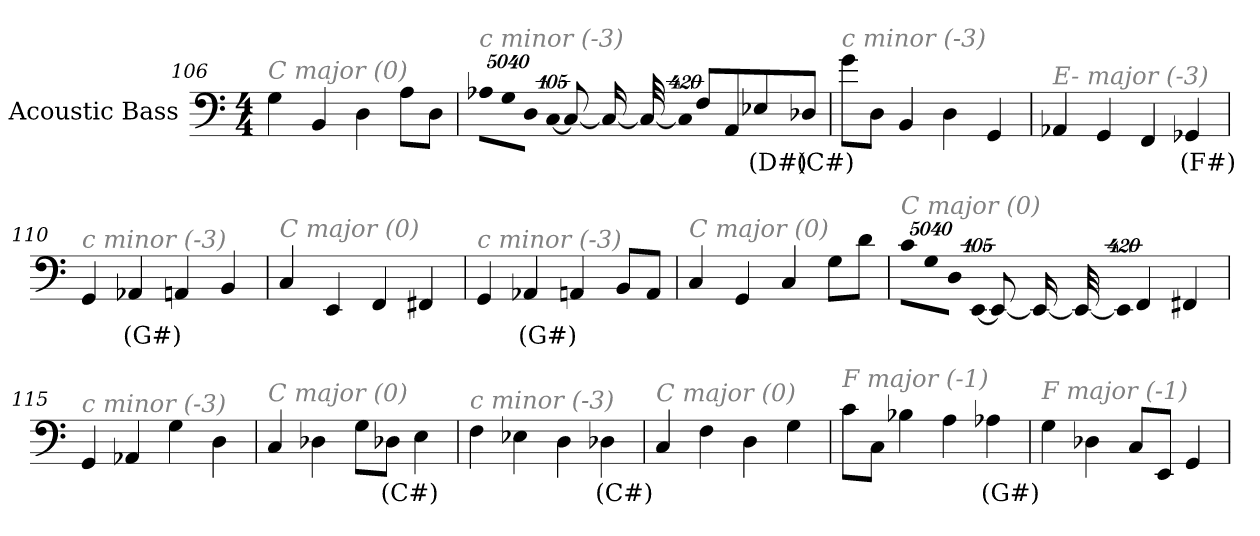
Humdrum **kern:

**kern	**text
*part1	*part1
*staff1	*staff1
*I"Acoustic Bass	*
*clefF4	*
*ITrd7c12	*
*k[]	*
*C:	*
*M4/4	*
=106	=106
!LO:TX:i:color=#808080:t=C major (0)	!
4GG	.
4BBB	.
4DD	.
8AAL	.
8DDJ	.
=107	=107
!LO:TX:i:color=#808080:t=c minor (-3)	!
!LO:N:vis=8	!
40320%3347AA-XL	.
!LO:N:vis=8	!
40320%3347GG	.
!LO:N:vis=8	!
40320%3347DDJ	.
!LO:N:vis=1024	!
[13440%13CC	.
8CC_	.
16CC_	.
32CC_	.
!LO:N:vis=1024%31	!
13440%407CC]	.
8FFL	.
8AAA	.
8EE-Xi	(D#)
8DD-XiJ	(C#)
=108	=108
!LO:TX:i:color=#808080:t=c minor (-3)	!
8GL	.
8DDJ	.
4BBB	.
4DD	.
4GGG	.
=109	=109
!LO:TX:i:color=#808080:t=E- major (-3)	!
4AAA-X	.
4GGG	.
4FFF	.
4GGG-Xi	(F#)
=110	=110
!LO:TX:i:color=#808080:t=c minor (-3)	!
4GGG	.
4AAA-Xi	(G#)
4AAA	.
4BBB	.
=111	=111
!LO:TX:i:color=#808080:t=C major (0)	!
4CC	.
4EEE	.
4FFF	.
4FFF#X	.
=112	=112
!LO:TX:i:color=#808080:t=c minor (-3)	!
4GGG	.
4AAA-Xi	(G#)
4AAA	.
8BBBL	.
8AAAJ	.
=113	=113
!LO:TX:i:color=#808080:t=C major (0)	!
4CC	.
4GGG	.
4CC	.
8GGL	.
8DJ	.
=114	=114
!LO:TX:i:color=#808080:t=C major (0)	!
!LO:N:vis=8	!
40320%3347CL	.
!LO:N:vis=8	!
40320%3347GG	.
!LO:N:vis=8	!
40320%3347DDJ	.
!LO:N:vis=1024	!
[13440%13EEE	.
8EEE_	.
16EEE_	.
32EEE_	.
!LO:N:vis=1024%31	!
13440%407EEE]	.
4FFF	.
4FFF#X	.
=115	=115
!LO:TX:i:color=#808080:t=c minor (-3)	!
4GGG	.
4AAA-X	.
4GG	.
4DD	.
=116	=116
!LO:TX:i:color=#808080:t=C major (0)	!
4CC	.
4DD-X	.
8GGL	.
8DD-XiJ	(C#)
4EE	.
=117	=117
!LO:TX:i:color=#808080:t=c minor (-3)	!
4FF	.
4EE-X	.
4DD	.
4DD-Xi	(C#)
=118	=118
!LO:TX:i:color=#808080:t=C major (0)	!
4CC	.
4FF	.
4DD	.
4GG	.
=119	=119
!LO:TX:i:color=#808080:t=F major (-1)	!
8CL	.
8CCJ	.
4BB-X	.
4AA	.
4AA-Xi	(G#)
=120	=120
!LO:TX:i:color=#808080:t=F major (-1)	!
4GG	.
4DD-X	.
8CCL	.
8EEEJ	.
4GGG	.
=	=
*-	*-
